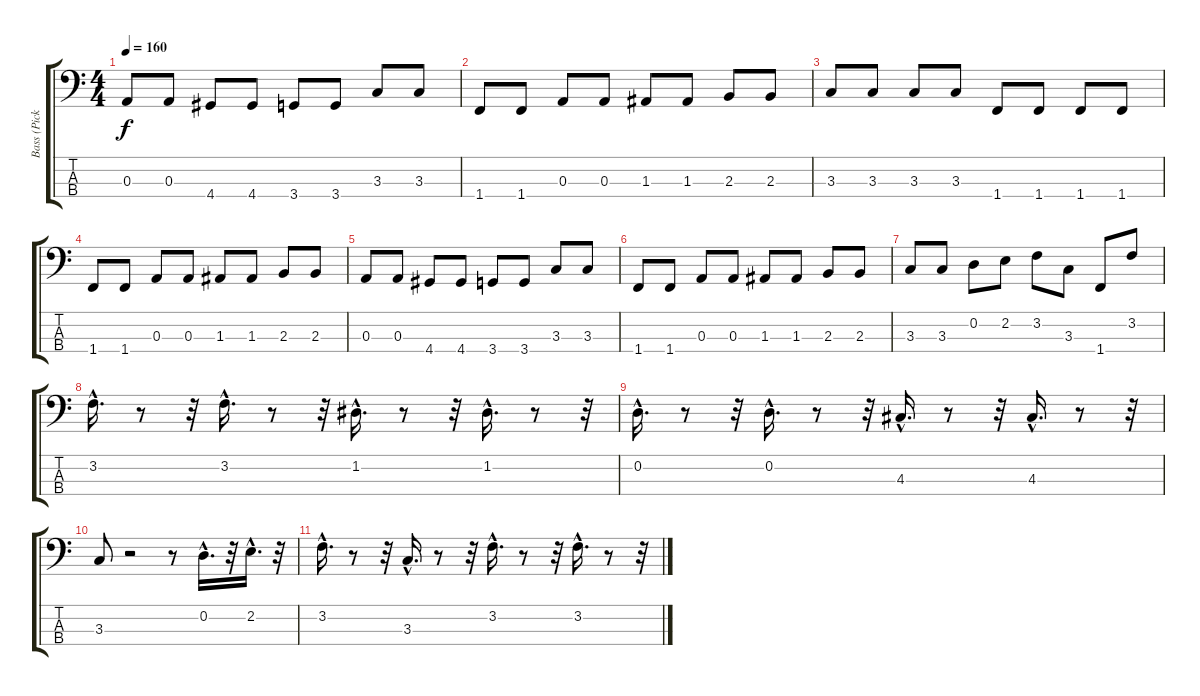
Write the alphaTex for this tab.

\track ("Bass (Pick)" "Bass (Pick") {instrument electricbasspick}
\staff {score tabs}
\tuning (G2 D2 A1 E1) {hide}
\ts (4 4)
\tempo 160
\clef f4
\ks c
0.3.8{dy f} 0.3.8 4.4.8 4.4.8 3.4.8 3.4.8 3.3.8 3.3.8 |
1.4.8 1.4.8 0.3.8 0.3.8 1.3.8 1.3.8 2.3.8 2.3.8 |
3.3.8 3.3.8 3.3.8 3.3.8 1.4.8 1.4.8 1.4.8 1.4.8 |
1.4.8 1.4.8 0.3.8 0.3.8 1.3.8 1.3.8 2.3.8 2.3.8 |
0.3.8 0.3.8 4.4.8 4.4.8 3.4.8 3.4.8 3.3.8 3.3.8 |
1.4.8 1.4.8 0.3.8 0.3.8 1.3.8 1.3.8 2.3.8 2.3.8 |
3.3.8 3.3.8 0.2.8 2.2.8 3.2.8 3.3.8 1.4.8 3.2.8 |
3.2{hac}.16{d} r.8 r.32 3.2{hac}.16{d} r.8 r.32 1.2{hac}.16{d} r.8 r.32 1.2{hac}.16{d} r.8 r.32 |
0.2{hac}.16{d} r.8 r.32 0.2{hac}.16{d} r.8 r.32 4.3{hac}.16{d} r.8 r.32 4.3{hac}.16{d} r.8 r.32 |
3.3.8 r.2 r.8 0.2{hac}.16{d} r.32 2.2{hac}.16{d} r.32 |
3.2{hac}.16{d} r.8 r.32 3.3{hac}.16{d} r.8 r.32 3.2{hac}.16{d} r.8 r.32 3.2{hac}.16{d} r.8 r.32
